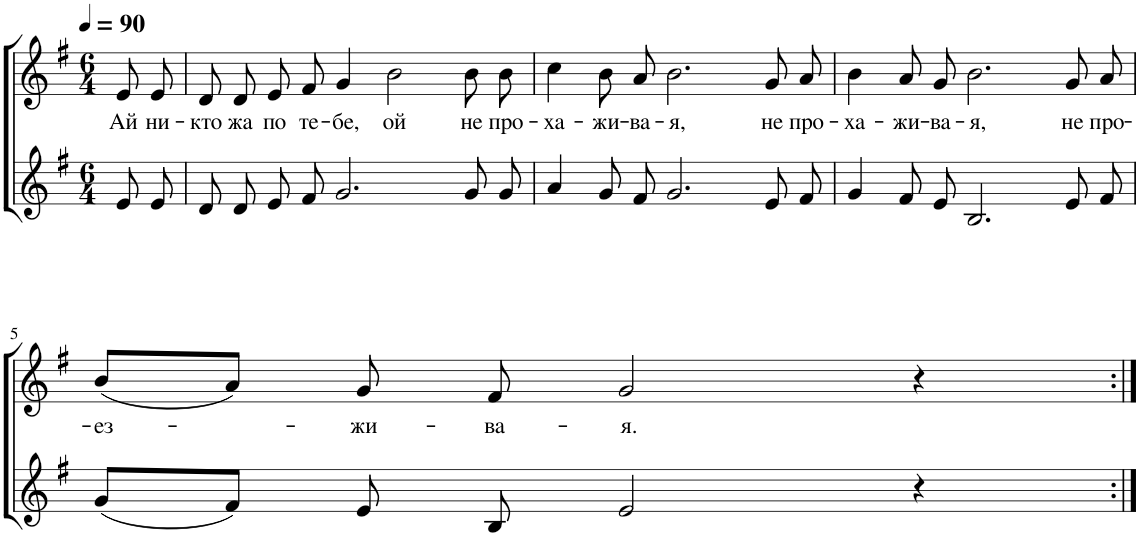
**kern	**kern	**text
*part2	*part1	*part1
*staff2	*staff1	*staff1
*I"Voice	*I"Voice	*
*clefG2	*clefG2	*
*k[f#]	*k[f#]	*
*M6/4	*M6/4	*
*MM90	*MM90	*
=1	=1	=1
!	!	!LO:LY:b
8e/	8e/	Ай
!	!	!LO:LY:b
8e/	8e/	ни-
=2	=2	=2
!	!	!LO:LY:b
8d/	8d/	-кто
!	!	!LO:LY:b
8d/	8d/	жа
!	!	!LO:LY:b
8e/	8e/	по
!	!	!LO:LY:b
8f#/	8f#/	те-
!	!	!LO:LY:b
2.g/	4g/	-бе,
!	!	!LO:LY:b
.	2b\	ой
!	!	!LO:LY:b
8g/	8b\	не
!	!	!LO:LY:b
8g/	8b\	про-
=3	=3	=3
!	!	!LO:LY:b
4a/	4cc\	-ха-
!	!	!LO:LY:b
8g/	8b\	-жи-
!	!	!LO:LY:b
8f#/	8a/	-ва-
!	!	!LO:LY:b
2.g/	2.b\	-я,
!	!	!LO:LY:b
8e/	8g/	не
!	!	!LO:LY:b
8f#/	8a/	про-
=4	=4	=4
!	!	!LO:LY:b
4g/	4b\	-ха-
!	!	!LO:LY:b
8f#/	8a/	-жи-
!	!	!LO:LY:b
8e/	8g/	-ва-
!	!	!LO:LY:b
2.B/	2.b\	-я,
!	!	!LO:LY:b
8e/	8g/	не
!	!	!LO:LY:b
8f#/	8a/	про-
!!LO:LB:g=z
=5	=5	=5
!	!	!LO:LY:b
(8g/L	(8b/L	-ез-
8f#/J)	8a/J)	.
!	!	!LO:LY:b
8e/	8g/	-жи-
!	!	!LO:LY:b
8B/	8f#/	-ва-
!	!	!LO:LY:b
2e/	2g/	-я.
4r	4r	.
=:|!	=:|!	=:|!
*-	*-	*-
